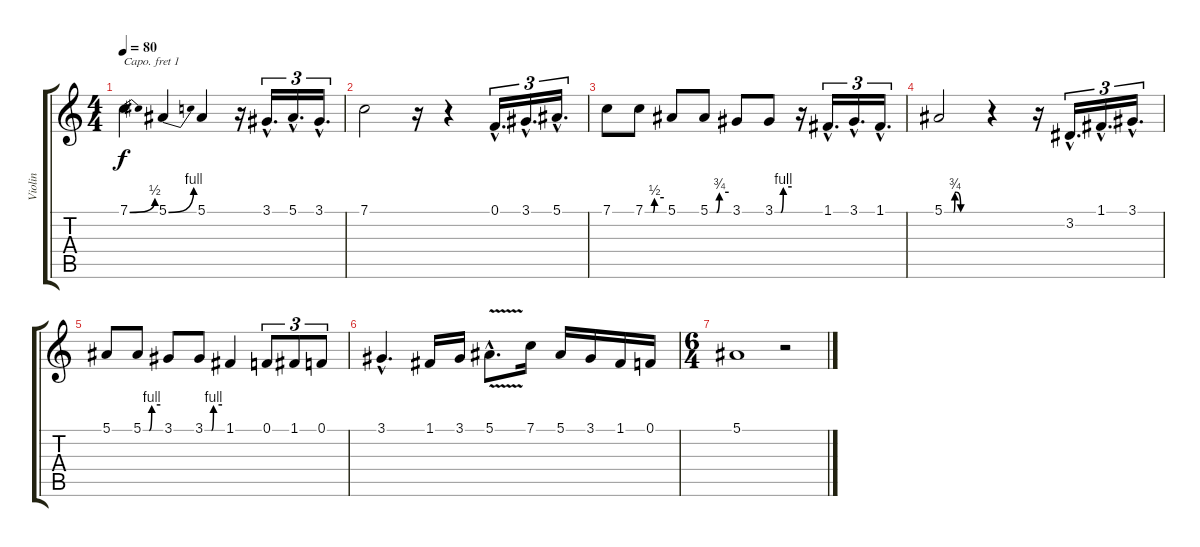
\track ("Violin" "Violin") {instrument violin}
\staff {score tabs}
\capo 1
\tuning (E4 B3 G3 D3 A2 E2) {hide}
\ts (4 4)
\tempo 80
\clef g2
\ks c
7.1{be (bend 0 0 60 2)}.4{dy f volume 4} 5.1{be (bend 0 0 60 4)}.4 5.1.4 r.16 3.1{hac}.16{d tu (3 2)} 5.1{hac}.16{d tu (3 2)} 3.1{hac}.16{d tu (3 2)} |
7.1.2 r.16 r.4 0.1{hac}.16{d tu (3 2)} 3.1{hac}.16{d tu (3 2)} 5.1{hac}.16{d tu (3 2)} |
7.1.8 7.1{be (custom 0 0 25 0 30 2 60 2)}.8 5.1.8 5.1{be (custom 0 0 21 0 30 3 60 3)}.8 3.1.8 3.1{be (custom 0 0 21 0 30 4 60 4)}.8 r.16 1.1{hac}.16{d tu (3 2)} 3.1{hac}.16{d tu (3 2)} 1.1{hac}.16{d tu (3 2)} |
5.1{be (custom 0 0 14 0 16 3 19 3 25 0 35 0 45 0 60 0)}.2{volume 0} r.4 r.16 3.2{hac}.16{d tu (3 2)} 1.1{hac}.16{d tu (3 2)} 3.1{hac}.16{d tu (3 2)} |
5.1.8 5.1{be (custom 0 0 21 0 30 4 60 4)}.8 3.1.8 3.1{be (custom 0 0 23 0 30 4 60 4)}.8 1.1.4 0.1.8{tu (3 2)} 1.1.8{tu (3 2)} 0.1.8{tu (3 2)} |
3.1{hac}.4{d} 1.1.16 3.1.16 5.1{v hac}.8{d} 7.1.16 5.1.16 3.1.16 1.1.16 0.1.16 |
\ts (6 4)
5.1.1 r.2
